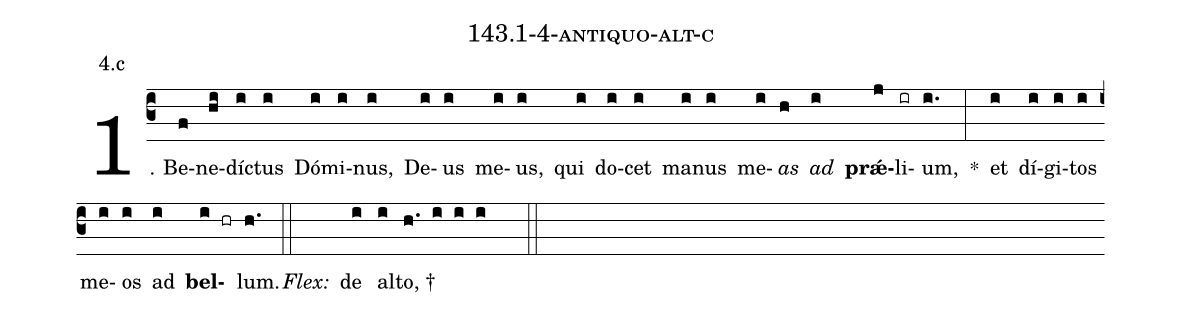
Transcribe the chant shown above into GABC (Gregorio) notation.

name: 143.1-4-antiquo-alt-c;
annotation: 4.c;
%%
(c3)1. Be(f)ne(hi)díc(i)tus(i) Dó(i)mi(i)nus,(i) De(i)us(i) me(i)us,(i) qui(i) do(i)cet(i) ma(i)nus(i) me(i)<i>as</i>(h) <i>ad</i>(i) <b>prǽ</b>(j)li(ir)um,(i.) *(:) et(i) dí(i)gi(i)tos(i) me(i)os(i) ad(i) <b>bel</b>(i hr)lum.(h.) (::)
<i>Flex:</i>()  de(i) al(i)to, †(h. i i i  ::)
